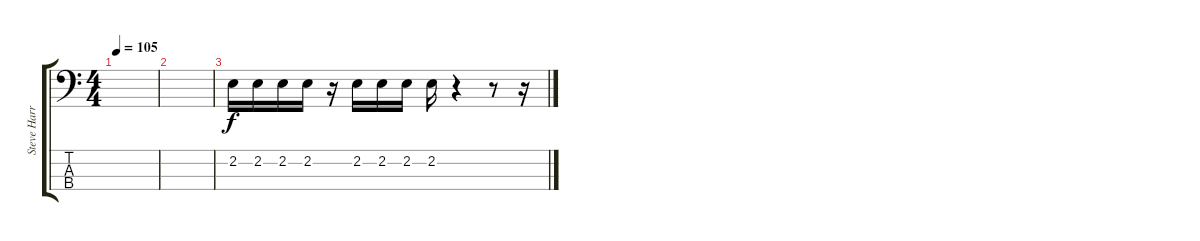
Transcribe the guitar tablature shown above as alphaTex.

\track ("Steve Harris" "Steve Harr") {instrument electricbassfinger}
\staff {score tabs}
\tuning (G2 D2 A1 E1) {hide}
\ts (4 4)
\tempo 105
\clef f4
\ks c
|
|
2.2.16 2.2.16 2.2.16 2.2.16 r.16 2.2.16 2.2.16 2.2.16 2.2.16 r.4 r.8 r.16
